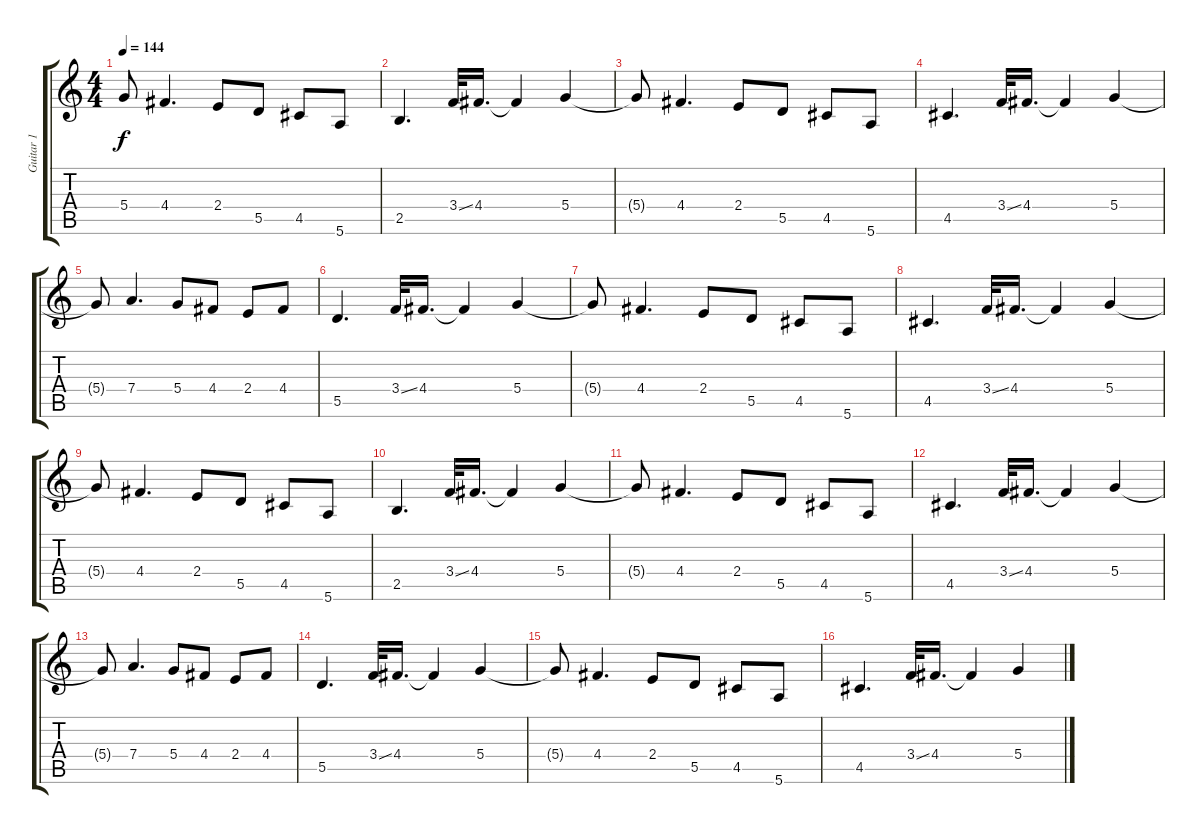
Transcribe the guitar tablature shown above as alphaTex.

\track ("Guitar 1" "Guitar 1") {instrument electricguitarclean}
\staff {score tabs}
\tuning (E4 B3 G3 D3 A2 E2) {hide}
\ts (4 4)
\tempo 144
\clef g2
\ks c
5.4{t}.8{dy f} 4.4.4{d} 2.4.8 5.5.8 4.5.8 5.6.8 |
2.5.4{d} 3.4{ss}.32 4.4.16{d} 4.4{t}.4 5.4.4 |
5.4{t}.8 4.4.4{d} 2.4.8 5.5.8 4.5.8 5.6.8 |
4.5.4{d} 3.4{ss}.32 4.4.16{d} 4.4{t}.4 5.4.4 |
5.4{t}.8 7.4.4{d} 5.4.8 4.4.8 2.4.8 4.4.8 |
5.5.4{d} 3.4{ss}.32 4.4.16{d} 4.4{t}.4 5.4.4 |
5.4{t}.8 4.4.4{d} 2.4.8 5.5.8 4.5.8 5.6.8 |
4.5.4{d} 3.4{ss}.32 4.4.16{d} 4.4{t}.4 5.4.4 |
5.4{t}.8 4.4.4{d} 2.4.8 5.5.8 4.5.8 5.6.8 |
2.5.4{d} 3.4{ss}.32 4.4.16{d} 4.4{t}.4 5.4.4 |
5.4{t}.8 4.4.4{d} 2.4.8 5.5.8 4.5.8 5.6.8 |
4.5.4{d} 3.4{ss}.32 4.4.16{d} 4.4{t}.4 5.4.4 |
5.4{t}.8 7.4.4{d} 5.4.8 4.4.8 2.4.8 4.4.8 |
5.5.4{d} 3.4{ss}.32 4.4.16{d} 4.4{t}.4 5.4.4 |
5.4{t}.8 4.4.4{d} 2.4.8 5.5.8 4.5.8 5.6.8 |
4.5.4{d} 3.4{ss}.32 4.4.16{d} 4.4{t}.4 5.4.4
